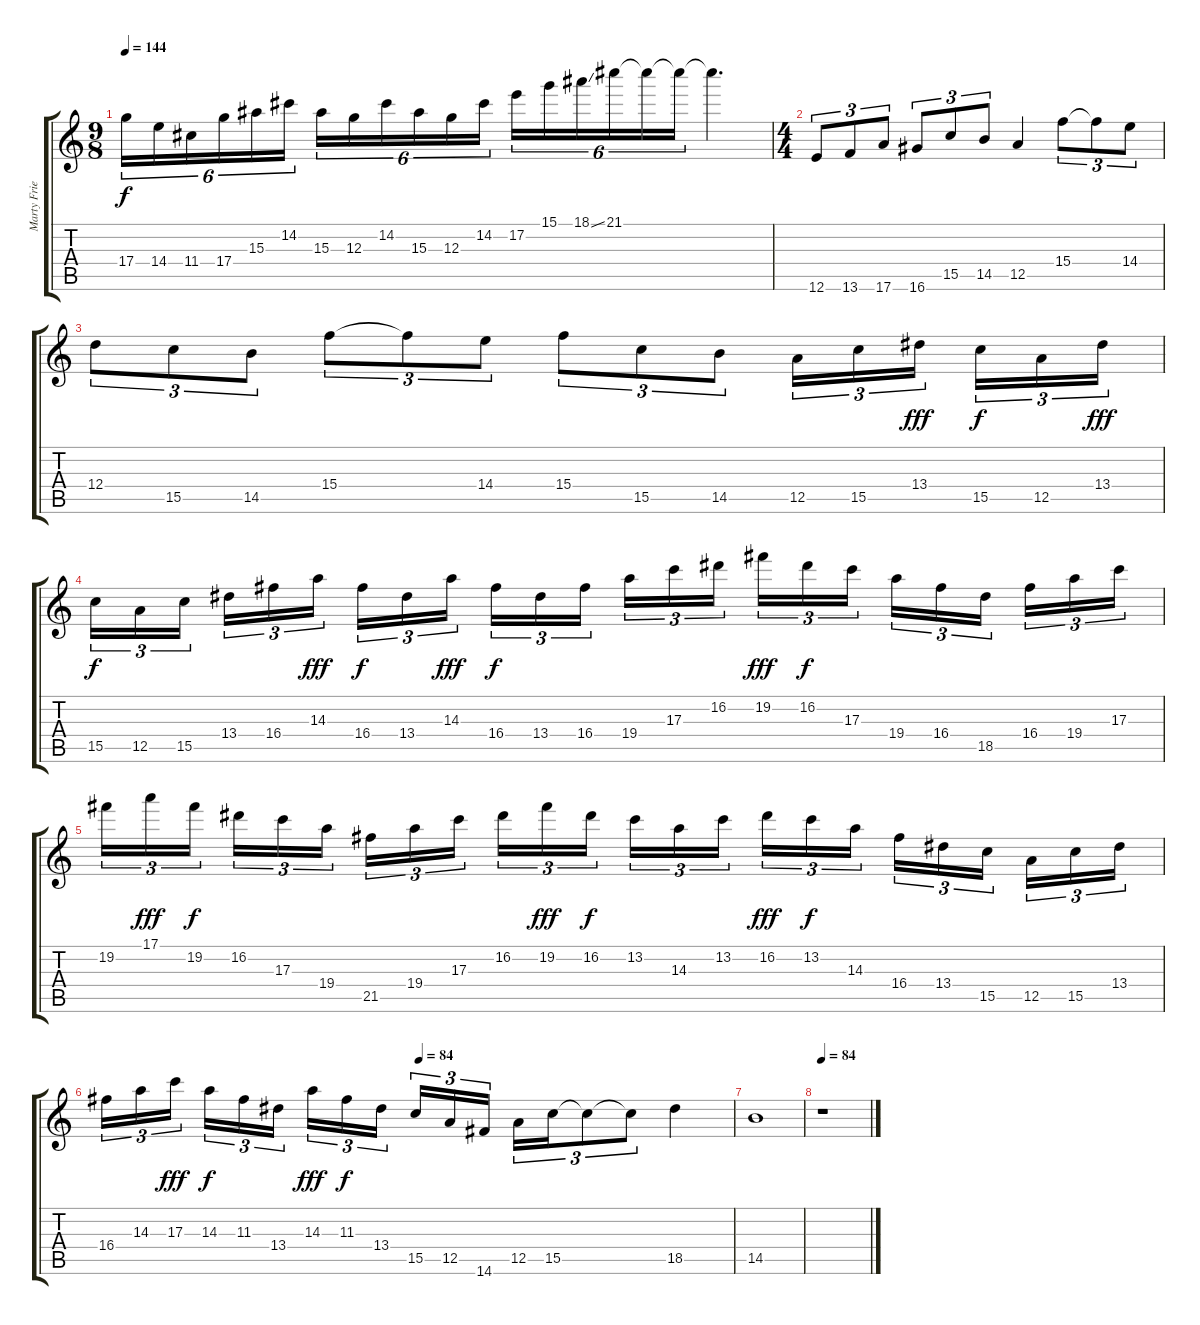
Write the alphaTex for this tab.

\track ("Marty Friedman" "Marty Frie") {instrument overdrivenguitar}
\staff {score tabs}
\tuning (E4 B3 G3 D3 A2 E2) {hide}
\ts (9 8)
\tempo 144
\clef g2
\ks c
17.4.16{tu (6 4) dy f} 14.4.16{tu (6 4)} 11.4.16{tu (6 4)} 17.4.16{tu (6 4)} 15.3.16{tu (6 4)} 14.2.16{tu (6 4)} 15.3.16{tu (6 4)} 12.3.16{tu (6 4)} 14.2.16{tu (6 4)} 15.3.16{tu (6 4)} 12.3.16{tu (6 4)} 14.2.16{tu (6 4)} 17.2.16{tu (6 4)} 15.1.16{tu (6 4)} 18.1{ss}.16{tu (6 4)} 21.1.16{tu (6 4)} 21.1{t}.16{tu (6 4)} 21.1{t}.16{tu (6 4)} 21.1{t}.4{d} |
\ts (4 4)
12.6.8{tu (3 2)} 13.6.8{tu (3 2)} 17.6.8{tu (3 2)} 16.6.8{tu (3 2)} 15.5.8{tu (3 2)} 14.5.8{tu (3 2)} 12.5.4 15.4.8{tu (3 2)} 15.4{t}.8{tu (3 2)} 14.4.8{tu (3 2)} |
12.4.8{tu (3 2)} 15.5.8{tu (3 2)} 14.5.8{tu (3 2)} 15.4.8{tu (3 2)} 15.4{t}.8{tu (3 2)} 14.4.8{tu (3 2)} 15.4.8{tu (3 2)} 15.5.8{tu (3 2)} 14.5.8{tu (3 2)} 12.5.16{tu (3 2)} 15.5.16{tu (3 2)} 13.4.16{tu (3 2) dy fff} 15.5.16{tu (3 2) dy f} 12.5.16{tu (3 2)} 13.4.16{tu (3 2) dy fff} |
15.5.16{tu (3 2) dy f} 12.5.16{tu (3 2)} 15.5.16{tu (3 2)} 13.4.16{tu (3 2)} 16.4.16{tu (3 2)} 14.3.16{tu (3 2) dy fff} 16.4.16{tu (3 2) dy f} 13.4.16{tu (3 2)} 14.3.16{tu (3 2) dy fff} 16.4.16{tu (3 2) dy f} 13.4.16{tu (3 2)} 16.4.16{tu (3 2)} 19.4.16{tu (3 2)} 17.3.16{tu (3 2)} 16.2.16{tu (3 2)} 19.2.16{tu (3 2) dy fff} 16.2.16{tu (3 2) dy f} 17.3.16{tu (3 2)} 19.4.16{tu (3 2)} 16.4.16{tu (3 2)} 18.5.16{tu (3 2)} 16.4.16{tu (3 2)} 19.4.16{tu (3 2)} 17.3.16{tu (3 2)} |
19.2.16{tu (3 2)} 17.1.16{tu (3 2) dy fff} 19.2.16{tu (3 2) dy f} 16.2.16{tu (3 2)} 17.3.16{tu (3 2)} 19.4.16{tu (3 2)} 21.5.16{tu (3 2)} 19.4.16{tu (3 2)} 17.3.16{tu (3 2)} 16.2.16{tu (3 2)} 19.2.16{tu (3 2) dy fff} 16.2.16{tu (3 2) dy f} 13.2.16{tu (3 2)} 14.3.16{tu (3 2)} 13.2.16{tu (3 2)} 16.2.16{tu (3 2) dy fff} 13.2.16{tu (3 2) dy f} 14.3.16{tu (3 2)} 16.4.16{tu (3 2)} 13.4.16{tu (3 2)} 15.5.16{tu (3 2)} 12.5.16{tu (3 2)} 15.5.16{tu (3 2)} 13.4.16{tu (3 2)} |
\tempo (84 0.5)
16.4.16{tu (3 2)} 14.3.16{tu (3 2)} 17.3.16{tu (3 2) dy fff} 14.3.16{tu (3 2) dy f} 11.3.16{tu (3 2)} 13.4.16{tu (3 2)} 14.3.16{tu (3 2) dy fff} 11.3.16{tu (3 2) dy f} 13.4.16{tu (3 2)} 15.5.16{tu (3 2)} 12.5.16{tu (3 2)} 14.6.16{tu (3 2)} 12.5.16{tu (3 2)} 15.5.16{tu (3 2)} 15.5{t}.8{tu (3 2)} 15.5{t}.8{tu (3 2)} 18.5.4 |
14.5.1 |
\tempo 84
r.1
